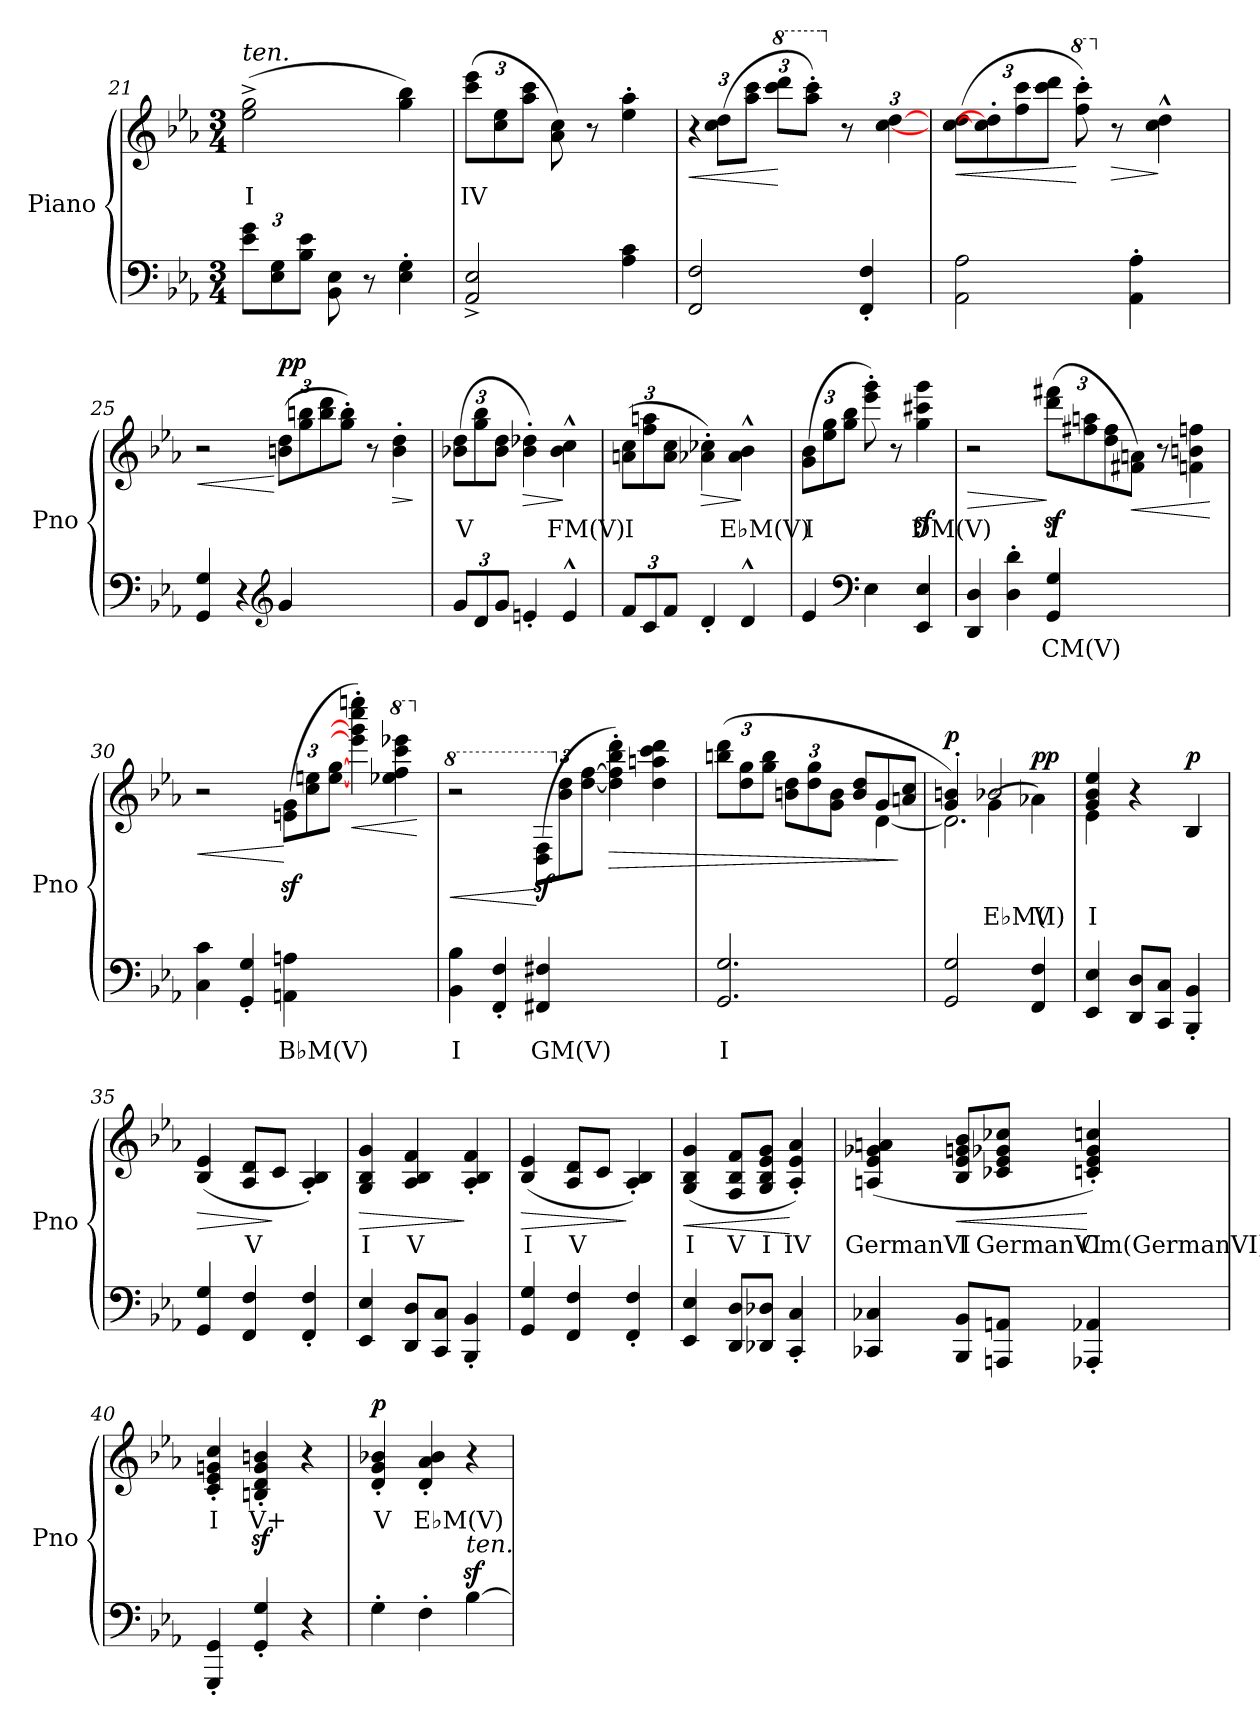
**kern	**text	**kern	**text	**dynam
*part1	*part1	*part1	*part1	*part1
*staff2	*staff2	*staff1	*staff1	*staff1/2
*I"Piano	*	*	*	*
*I'Pno	*	*	*	*
*clefF4	*	*clefG2	*	*
*k[b-e-a-]	*	*k[b-e-a-]	*	*
*M3/4	*	*M3/4	*	*
*Xbrackettup	*	*	*	*
=21	=21	=21	=21	=21
!	!	!LO:TX:a:i:t=ten.	!	!
!	!	!	!LO:LY:b	!
12e-\ 12g\L	.	(>2ee-\^ 2gg\^	I	.
12E-\ 12G\	.	.	.	.
12B-\ 12e-\J	.	.	.	.
8BB-\ 8E-\	.	.	.	.
8r	.	.	.	.
4E-\' 4G\'	.	4gg\ 4bb-\)	.	.
=22	=22	=22	=22	=22
*	*	*Xbrackettup	*	*
!	!	!	!LO:LY:b	!
2AA-/^ 2E-/^	.	(>12ccc\ 12eee-\L	IV	.
.	.	12cc\ 12ee-\	.	.
.	.	12aa-\ 12ccc\J	.	.
.	.	8a-\ 8cc\)	.	.
.	.	8r	.	.
4A-\ 4c\	.	4ee-\' 4aa-\'	.	.
=23	=23	=23	=23	=23
!	!	!LO:N:vis=16..	!	!LO:HP:b
2FF/ 2F/	.	12r	.	<
.	.	(>12cc\ 12dd\L	.	.
.	.	12aa-\ 12ccc\J	.	.
*	*	*8va	*	*
.	.	12cccc\ 12dddd\L	.	[
.	.	8aaa-\' 8cccc\'J)	.	.
*	*	*X8va	*	*
.	.	8r	.	.
4FF/' 4F/'	.	.	.	.
.	.	[6cc\ [6dd\	.	.
!!LO:PB:g=z
=24	=24	=24	=24	=24
!	!	!	!	!LO:HP:b
2AA-\ 2A-\	.	(>12cc\ 12dd\L	.	<
.	.	12cc\]' 12dd\]'	.	.
.	.	12ff\ 12ccc\	.	.
.	.	12ccc\ 12ddd\J	.	.
*	*	*8va	*	*
.	.	8fff\' 8cccc\')	.	[
*	*	*X8va	*	*
!	!	!	!	!LO:HP:b
.	.	8r	.	>
4AA-\' 4A-\'	.	.	.	.
.	.	4cc\^^ 4dd\^^	.	]
12ryy	.	.	.	.
=25	=25	=25	=25	=25
!	!	!	!	!LO:HP:b
4GG/ 4G/	.	2r	.	<
4r	.	.	.	.
*clefG2	*	*	*	*
!	!	!	!	!LO:DY:n=1:b
4g/	.	(>12bn\ 12dd\L	.	[ pp
.	.	12gg\ 12bbn\	.	.
.	.	12bb\ 12ddd\	.	.
2ryy	.	8gg\' 8bb\'J)	.	.
.	.	8r	.	.
!	!	!	!	!LO:HP:b
.	.	4b\' 4dd\'	.	>
.	.	.	.	]
=26	=26	=26	=26	=26
!	!	!	!LO:LY:b	!
12g/L	.	(>12b-X\ 12dd\L	V	.
12d/	.	12gg\ 12bb-\	.	.
12g/J	.	12b-\ 12dd\J	.	.
!	!	!	!	!LO:HP:b
4en'/	.	4b-\' 4dd-X\')	.	>
!	!	!	!LO:LY:b	!
4e^^/	.	4b-\^^ 4cc\^^	FM(V)	]
=27	=27	=27	=27	=27
!	!	!	!LO:LY:b	!
12f/L	.	(>12an\ 12cc\L	I	.
12c/	.	12ff\ 12aan\	.	.
12f/J	.	12a\ 12cc\J	.	.
!	!	!	!	!LO:HP:b
4d'/	.	4a-X\' 4cc-X\')	.	>
!	!	!	!LO:LY:b	!
4d^^/	.	4a-\^^ 4b-\^^	E♭M(V)	]
=28	=28	=28	=28	=28
!	!	!	!LO:LY:b	!
4e-/	.	(>12g\ 12b-\L	I	.
.	.	12ee-\ 12gg\	.	.
.	.	12gg\ 12bb-\J	.	.
*clefF4	*	*	*	*
4E-\	.	8eee-\' 8ggg\')	.	.
.	.	8r	.	.
!	!	!	!LO:LY:b	!
4EE-/ 4E-/	.	4gg\z< 4ccc#X\z< 4ggg\z<	DM(V)	.
!!LO:LB:g=z
=29	=29	=29	=29	=29
!	!	!	!	!LO:HP:b
4DD/ 4D/	.	2r	.	>
4D\' 4d\'	.	.	.	.
!	!LO:LY:b	!	!LO:LY:b	!
4GG/ 4G/	CM(V)	(>12ddd\z< 12fff#X\z<L	I	]
.	.	12ff#X\ 12aan\	.	.
.	.	12dd\ 12ff#\	.	.
!	!	!	!	!LO:HP:b
2ryy	.	8f#X\ 8an\J)	.	<
.	.	8r	.	.
.	.	4fn\ 4bn\ 4ffn\	.	.
.	.	.	.	[
=30	=30	=30	=30	=30
!	!	!	!	!LO:HP:b
4C\ 4c\	.	2r	.	<
4GG/' 4G/'	.	.	.	.
!	!LO:LY:b	!	!	!
4AAn\ 4An\	B♭M(V)	(>12en\z< 12g\z<L	.	[
.	.	12cc\ 12een\	.	.
.	.	[12ee\ [12gg\J	.	.
!	!	!	!	!LO:HP:b
2ryy	.	4eee\]' 4ggg\]' 4cccc\' 4eeeen\')	.	<
*	*	*8va	*	*
.	.	4eee-X\ 4fff\ 4cccc\ 4eeee-X\	.	.
.	.	.	.	[
=31	=31	=31	=31	=31
!	!LO:LY:b	!	!	!
*	*	*X8va	*	*
*	*	*8va	*	*
!	!	!	!	!LO:HP:b
4BB-\ 4B-\	I	2r	.	<
4FF/' 4F/'	.	.	.	.
!	!LO:LY:b	!	!	!
4FF#X/ 4F#X/	GM(V)	(>12d\z< 12f\z<L	.	[
*	*	*X8va	*	*
.	.	12b-\ 12dd\	.	.
.	.	[12dd\ [12ff\J	.	.
!	!	!	!	!LO:HP:b
2ryy	.	4dd\]' 4ff\]' 4bb-\' 4ddd\')	.	>
.	.	4dd\ 4aan\ 4ccc\ 4ddd\	.	.
=32	=32	=32	=32	=32
!	!LO:LY:b	!	!	!
*	*	*^	*	*
2.GG/ 2.G/	I	(>12bbn\ 12ddd\L	2ryy	.	.
.	.	12dd\ 12gg\	.	.	.
.	.	12gg\ 12bb\J	.	.	.
.	.	12bn\ 12dd\L	.	.	.
.	.	12dd\ 12gg\	.	.	.
.	.	12g\ 12b\J	.	.	.
*	*	*Xtuplet	*	*	*
.	.	12b/ 12dd/L	12ryy	.	.
.	.	12g/	[6d\	.	.
.	.	12an/ 12cc/J	.	.	]
!!LO:LB:g=z
=33	=33	=33	=33	=33	=33
*	*	*	*^	*	*
!	!	!	!	!	!	!LO:DY:b
2GG/ 2G/	.	4g/' 4bn/')	2.d\]	4ryy	.	p
!	!	!	!	!	!LO:LY:b	!
.	.	2b-X/	.	(<4g\	E♭M(I)	.
!	!	!	!	!	!LO:LY:b	!LO:DY:b
4FF/ 4F/	.	.	.	4a-X\)	V	pp
=34	=34	=34	=34	=34	=34	=34
!	!	!	!	!	!LO:LY:b	!
*	*	*	*v	*v	*	*
4EE-/ 4E-/	.	4g/ 4b-/ 4ee-/	4e-\	I	.
8DD/ 8D/L	.	4r	2ryy	.	.
8CC/ 8C/J	.	.	.	.	.
!	!	!	!	!	!LO:DY:b
4BBB-/' 4BB-/'	.	4B-/	.	.	p
*	*	*v	*v	*	*
=35	=35	=35	=35	=35
!	!	!	!	!LO:HP:b
4GG/ 4G/	.	(>4B-/ 4e-/	.	>
!	!	!	!LO:LY:b	!
4FF/ 4F/	.	8A-/ 8d/L	V	.
.	.	8c/J	.	]
4FF/' 4F/'	.	4A-/' 4B-/')	.	.
=36	=36	=36	=36	=36
!	!	!	!LO:LY:b	!LO:HP:b
4EE-/ 4E-/	.	4G/ 4B-/ 4g/	I	>
!	!	!	!LO:LY:b	!
8DD/ 8D/L	.	4A-/ 4B-/ 4f/	V	.
8CC/ 8C/J	.	.	.	.
4BBB-/' 4BB-/'	.	4A-/' 4B-/' 4f/'	.	]
=37	=37	=37	=37	=37
!	!	!	!LO:LY:b	!LO:HP:b
4GG/ 4G/	.	(>4B-/ 4e-/	I	>
!	!	!	!LO:LY:b	!
4FF/ 4F/	.	8A-/ 8d/L	V	.
.	.	8c/J	.	.
4FF/' 4F/'	.	4A-/' 4B-/')	.	]
=38	=38	=38	=38	=38
!	!	!	!LO:LY:b	!LO:HP:b
4EE-/ 4E-/	.	(>4G/ 4B-/ 4g/	I	<
!	!	!	!LO:LY:b	!
8DD/ 8D/L	.	8F/ 8B-/ 8f/L	V	.
!	!	!	!LO:LY:b	!
8DD-X/ 8D-X/J	.	8G/ 8B-/ 8e-/ 8g/J	I	.
!	!	!	!LO:LY:b	!
4CC/' 4C/'	.	4A-/' 4e-/' 4a-/')	IV	[
!!LO:LB:g=z
=39	=39	=39	=39	=39
!	!	!	!LO:LY:b	!
4CC-X/ 4C-X/	.	(>4An/ 4e-/ 4g-X/ 4an/	GermanVI	.
!	!	!	!LO:LY:b	!LO:HP:b
8BBB-/ 8BB-/L	.	8B-/ 8e-/ 8gn/ 8b-/L	I	<
!	!	!	!LO:LY:b	!
8AAAn/ 8AAn/J	.	8c-X/ 8e-/ 8g-X/ 8cc-X/J	GermanVI	.
!	!	!	!LO:LY:b	!
4AAA-X/' 4AA-X/'	.	4cn/' 4e-/' 4g-/' 4ccn/')	Cm(GermanVI)	[
=40	=40	=40	=40	=40
!	!	!	!LO:LY:b	!
4GGG/' 4GG/'	.	4c/' 4e-/' 4gn/' 4cc/'	I	.
!	!	!	!LO:LY:b	!
4GG/' 4G/'	.	4Bn/z<' 4d/z<' 4g/z<' 4bn/z<'	V+	.
4r	.	4r	.	.
=41	=41	=41	=41	=41
!	!	!	!LO:LY:b	!LO:DY:b
4G'\	.	4d/' 4g/' 4b-X/'	V	p
!	!	!	!LO:LY:b	!
4F'\	.	4d/' 4a-/' 4b-/'	E♭M(V)	.
!LO:TX:a:i:t=ten.	!	!	!	!
[4B-z<\	.	4r	.	.
=	=	=	=	=
*-	*-	*-	*-	*-
